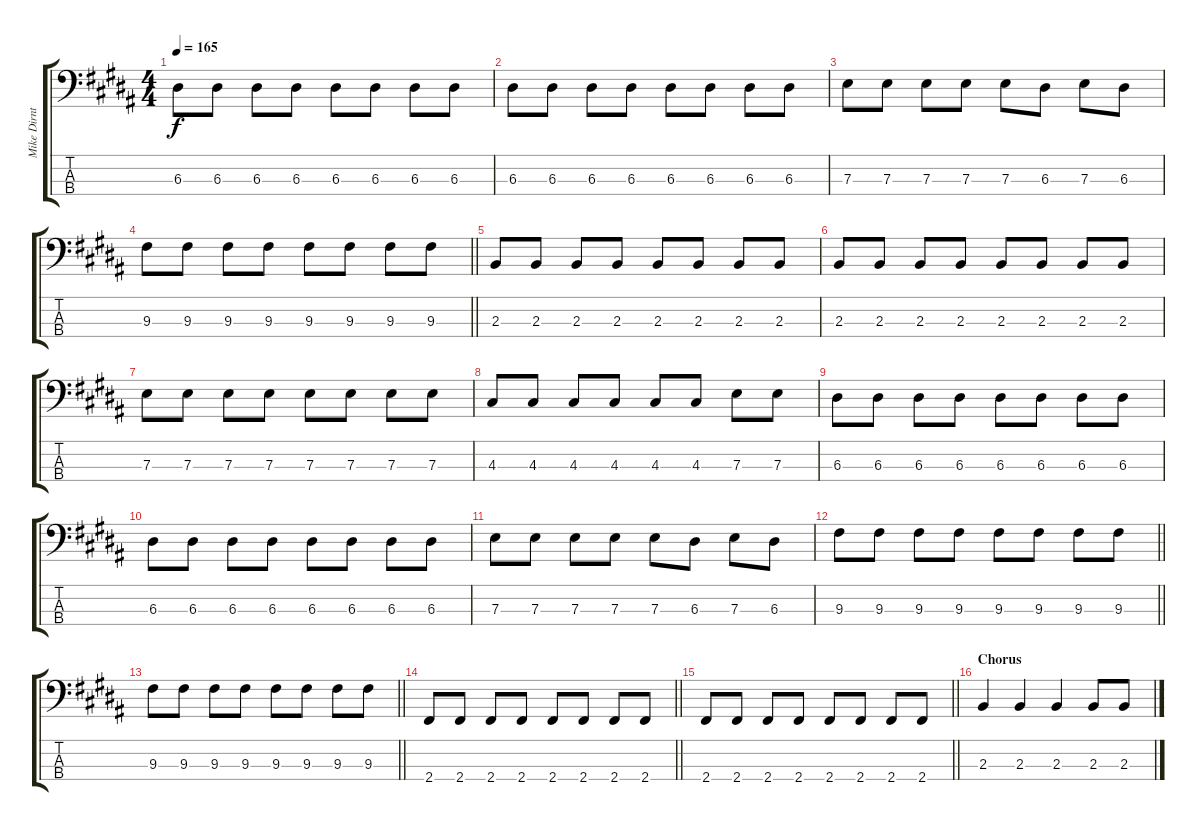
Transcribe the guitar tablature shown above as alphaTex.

\track ("Mike Dirnt (Bass)" "Mike Dirnt") {instrument electricbassfinger}
\staff {score tabs}
\tuning (G2 D2 A1 E1) {hide}
\ts (4 4)
\tempo 165
\clef f4
\ks b
6.3.8{dy f} 6.3.8 6.3.8 6.3.8 6.3.8 6.3.8 6.3.8 6.3.8 |
6.3.8 6.3.8 6.3.8 6.3.8 6.3.8 6.3.8 6.3.8 6.3.8 |
7.3.8 7.3.8 7.3.8 7.3.8 7.3.8 6.3.8 7.3.8 6.3.8 |
\barLineRight lightlight
9.3.8 9.3.8 9.3.8 9.3.8 9.3.8 9.3.8 9.3.8 9.3.8 |
2.3.8 2.3.8 2.3.8 2.3.8 2.3.8 2.3.8 2.3.8 2.3.8 |
2.3.8 2.3.8 2.3.8 2.3.8 2.3.8 2.3.8 2.3.8 2.3.8 |
7.3.8 7.3.8 7.3.8 7.3.8 7.3.8 7.3.8 7.3.8 7.3.8 |
4.3.8 4.3.8 4.3.8 4.3.8 4.3.8 4.3.8 7.3.8 7.3.8 |
6.3.8 6.3.8 6.3.8 6.3.8 6.3.8 6.3.8 6.3.8 6.3.8 |
6.3.8 6.3.8 6.3.8 6.3.8 6.3.8 6.3.8 6.3.8 6.3.8 |
7.3.8 7.3.8 7.3.8 7.3.8 7.3.8 6.3.8 7.3.8 6.3.8 |
\barLineRight lightlight
9.3.8 9.3.8 9.3.8 9.3.8 9.3.8 9.3.8 9.3.8 9.3.8 |
\barLineRight lightlight
9.3.8 9.3.8 9.3.8 9.3.8 9.3.8 9.3.8 9.3.8 9.3.8 |
\barLineRight lightlight
2.4.8 2.4.8 2.4.8 2.4.8 2.4.8 2.4.8 2.4.8 2.4.8 |
\barLineRight lightlight
2.4.8 2.4.8 2.4.8 2.4.8 2.4.8 2.4.8 2.4.8 2.4.8 |
\section ("" "Chorus")
2.3.4{volume 4} 2.3.4 2.3.4 2.3.8 2.3.8
